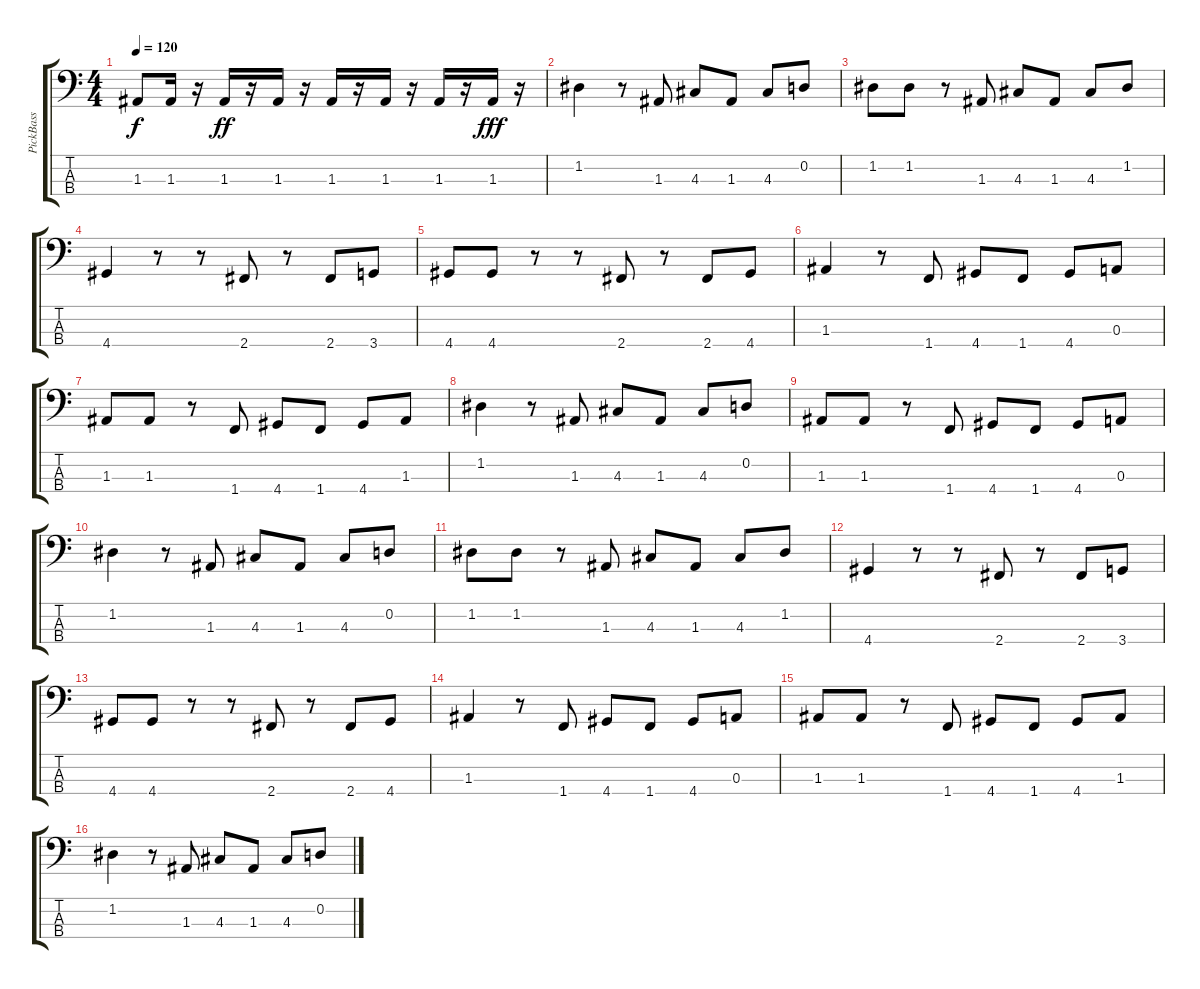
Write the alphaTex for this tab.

\track ("PickBass" "PickBass") {instrument electricbassfinger}
\staff {score tabs}
\tuning (G2 D2 A1 E1) {hide}
\ts (4 4)
\tempo 120
\clef f4
\ks c
1.3.8{dy f} 1.3.16 r.16 1.3.16{dy ff} r.16 1.3.16 r.16 1.3.16 r.16 1.3.16 r.16 1.3.16 r.16 1.3.16{dy fff} r.16 |
1.2.4 r.8 1.3.8 4.3.8 1.3.8 4.3.8 0.2.8 |
1.2.8 1.2.8 r.8 1.3.8 4.3.8 1.3.8 4.3.8 1.2.8 |
4.4.4 r.8 r.8 2.4.8 r.8 2.4.8 3.4.8 |
4.4.8 4.4.8 r.8 r.8 2.4.8 r.8 2.4.8 4.4.8 |
1.3.4 r.8 1.4.8 4.4.8 1.4.8 4.4.8 0.3.8 |
1.3.8 1.3.8 r.8 1.4.8 4.4.8 1.4.8 4.4.8 1.3.8 |
1.2.4 r.8 1.3.8 4.3.8 1.3.8 4.3.8 0.2.8 |
1.3.8 1.3.8 r.8 1.4.8 4.4.8 1.4.8 4.4.8 0.3.8 |
1.2.4 r.8 1.3.8 4.3.8 1.3.8 4.3.8 0.2.8 |
1.2.8 1.2.8 r.8 1.3.8 4.3.8 1.3.8 4.3.8 1.2.8 |
4.4.4 r.8 r.8 2.4.8 r.8 2.4.8 3.4.8 |
4.4.8 4.4.8 r.8 r.8 2.4.8 r.8 2.4.8 4.4.8 |
1.3.4 r.8 1.4.8 4.4.8 1.4.8 4.4.8 0.3.8 |
1.3.8 1.3.8 r.8 1.4.8 4.4.8 1.4.8 4.4.8 1.3.8 |
1.2.4 r.8 1.3.8 4.3.8 1.3.8 4.3.8 0.2.8
